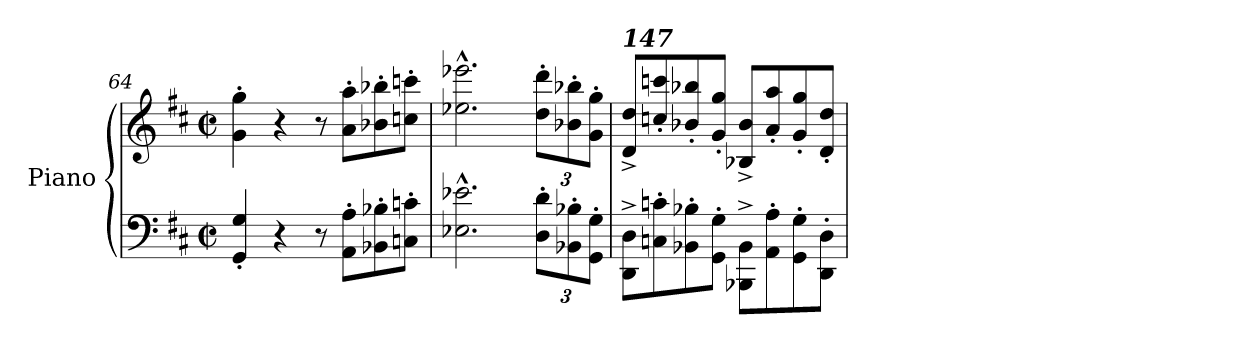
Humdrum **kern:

**kern	**kern
*part1	*part1
*staff2	*staff1
*I"Piano	*
*I'Pno	*
*clefF4	*clefG2
*k[f#c#]	*k[f#c#]
*M4/4	*M4/4
*met(c|)	*met(c|)
=64	=64
4GG/' 4G/'	4g\' 4gg\'
4r	4r
8r	8r
8AA\' 8A\'L	8a\' 8aa\'L
8BB-X\' 8B-X\'	8b-X\' 8bb-X\'
8Cn\' 8cn\'J	8ccn\' 8cccn\'J
=65	=65
2.E-X\^^ 2.e-X\^^	2.ee-X\^^ 2.eee-X\^^
*Xbrackettup	*Xbrackettup
12D\' 12d\'L	12dd\' 12ddd\'L
12BB-X\' 12B-X\'	12b-X\' 12bb-X\'
12GG\' 12G\'J	12g\' 12gg\'J
=66	=66
!	!LO:TX:a:Bi:t=147
8DD\^ 8D\^L	8d/^ 8dd/^L
8Cn\' 8cn\'	8ccn/' 8cccn/'
8BB-X\' 8B-X\'	8b-X/' 8bb-X/'
8GG\' 8G\'J	8g/' 8gg/'J
8BBB-X\^ 8BB-\^L	8B-X/^ 8b-/^L
8AA\' 8A\'	8a/' 8aa/'
8GG\' 8G\'	8g/' 8gg/'
8DD\' 8D\'J	8d/' 8dd/'J
=	=
*-	*-
